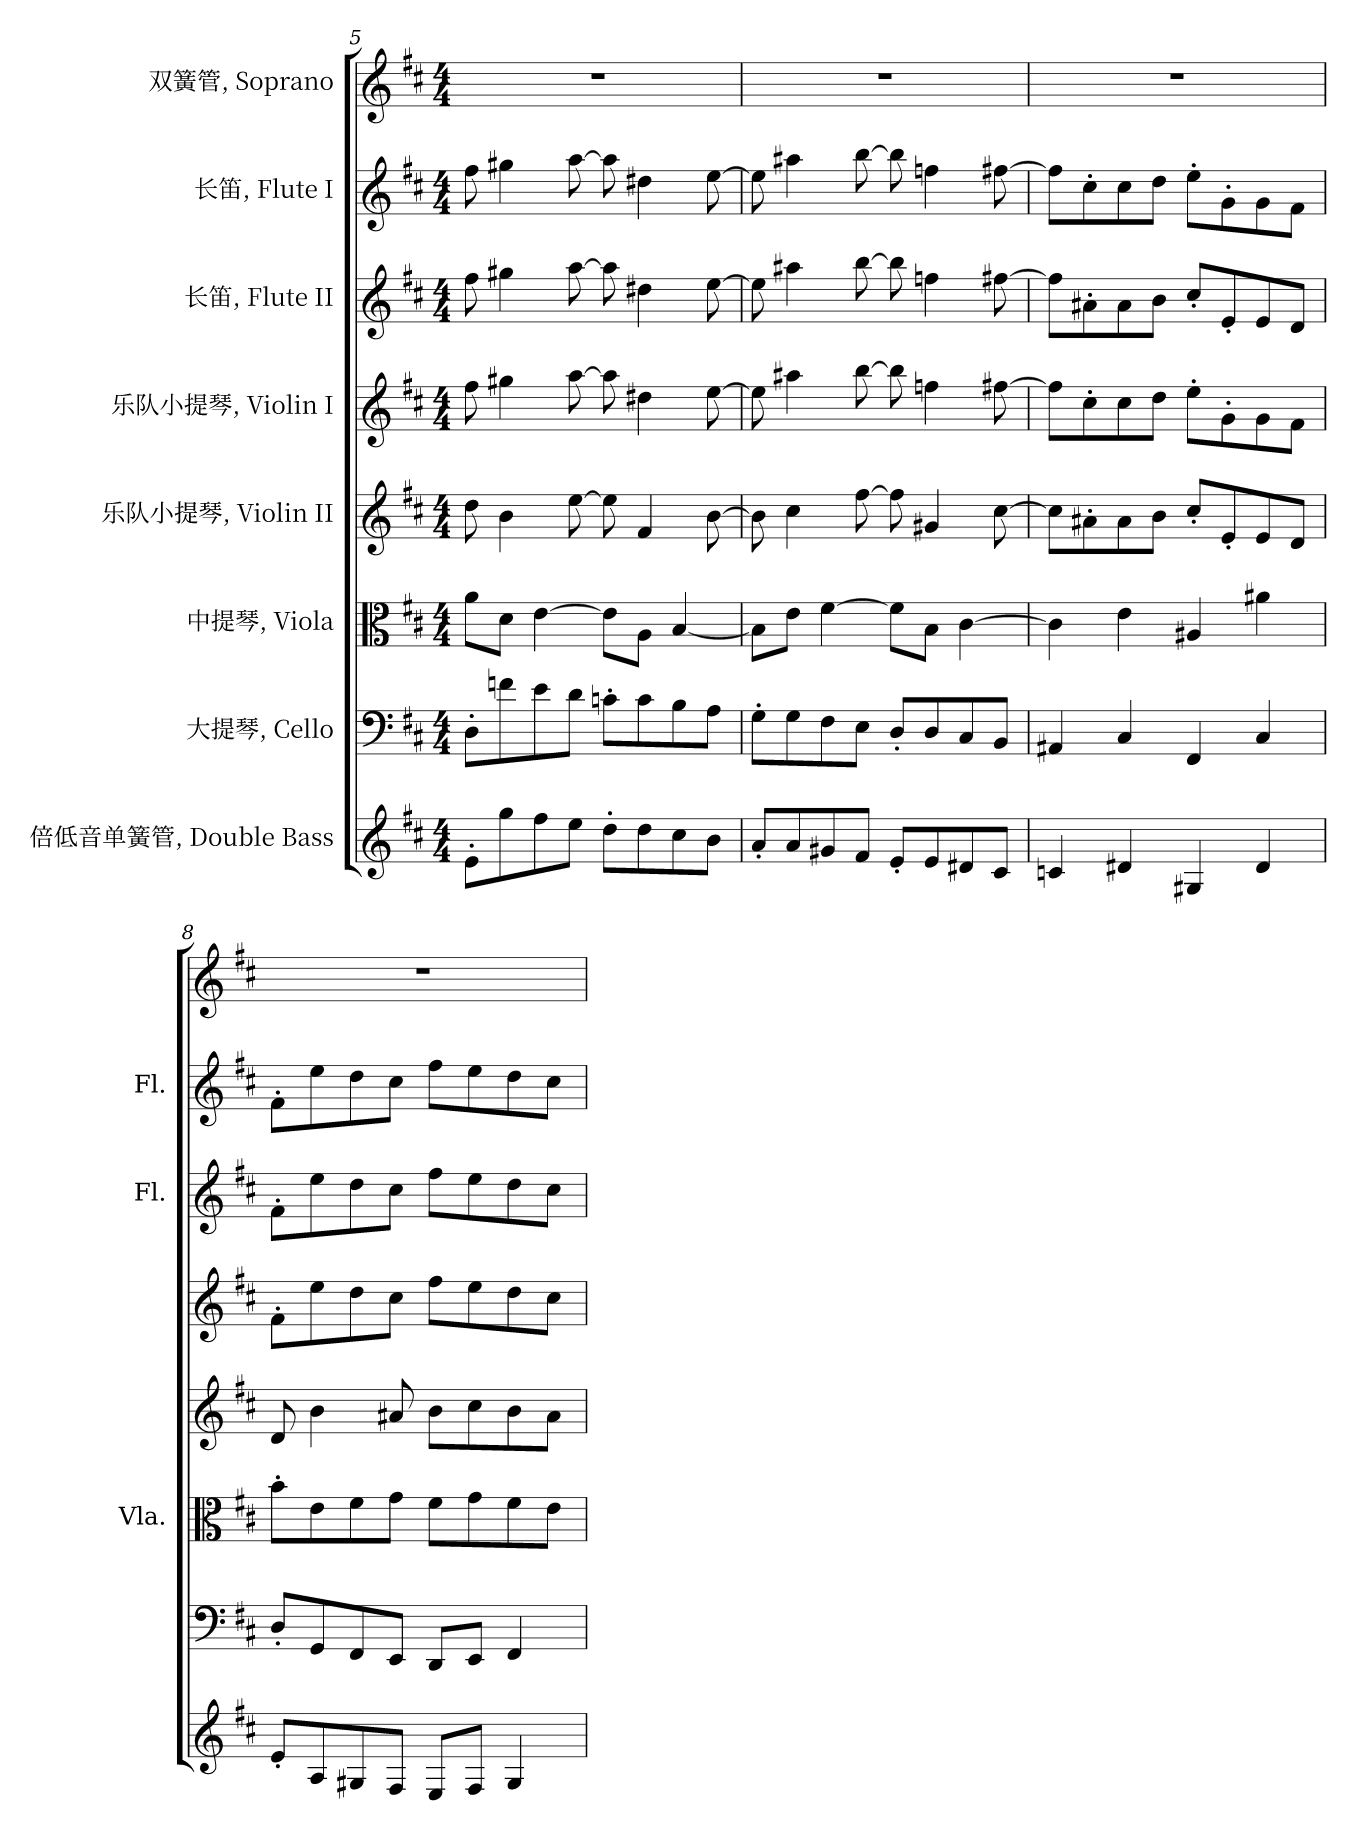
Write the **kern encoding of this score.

**kern	**kern	**kern	**kern	**kern	**kern	**kern	**kern
*part8	*part7	*part6	*part5	*part4	*part3	*part2	*part1
*staff8	*staff7	*staff6	*staff5	*staff4	*staff3	*staff2	*staff1
*I"倍低音单簧管, Double Bass	*I"大提琴, Cello	*I"中提琴, Viola	*I"乐队小提琴, Violin II	*I"乐队小提琴, Violin I	*I"长笛, Flute II	*I"长笛, Flute I	*I"双簧管, Soprano
*	*	*I'Vla.	*	*	*I'Fl.	*I'Fl.	*
*clefG2	*clefF4	*clefC3	*clefG2	*clefG2	*clefG2	*clefG2	*clefG2
*ITrd1c2	*	*	*	*	*	*	*
*k[]	*k[f#c#]	*k[f#c#]	*k[f#c#]	*k[f#c#]	*k[f#c#]	*k[f#c#]	*k[f#c#]
*M4/4	*M4/4	*M4/4	*M4/4	*M4/4	*M4/4	*M4/4	*M4/4
=5	=5	=5	=5	=5	=5	=5	=5
8d'\L	8D'\L	8a\L	8dd\	8ff#\	8ff#\	8ff#\	1r
8ff\	8fn\	8d\J	4b\	4gg#X\	4gg#X\	4gg#X\	.
8ee\	8e\	[4e\	.	.	.	.	.
8dd\J	8d\J	.	[8ee\	[8aa\	[8aa\	[8aa\	.
8cc'\L	8cn'\L	8e\L]	8ee\]	8aa\]	8aa\]	8aa\]	.
8cc\	8c\	8A\J	4f#/	4dd#X\	4dd#X\	4dd#X\	.
8b\	8B\	[4B/	.	.	.	.	.
8a\J	8A\J	.	[8b\	[8ee\	[8ee\	[8ee\	.
=6	=6	=6	=6	=6	=6	=6	=6
8g'/L	8G'\L	8B\L]	8b\]	8ee\]	8ee\]	8ee\]	1r
8g/	8G\	8e\J	4cc#\	4aa#X\	4aa#X\	4aa#X\	.
8f#X/	8F#\	[4f#\	.	.	.	.	.
8e/J	8E\J	.	[8ff#\	[8bb\	[8bb\	[8bb\	.
8d'/L	8D'/L	8f#\L]	8ff#\]	8bb\]	8bb\]	8bb\]	.
8d/	8D/	8B\J	4g#X/	4ffn\	4ffn\	4ffn\	.
8c#X/	8C#/	[4c#\	.	.	.	.	.
8B/J	8BB/J	.	[8cc#\	[8ff#X\	[8ff#X\	[8ff#X\	.
!!LO:PB:g=z
=7	=7	=7	=7	=7	=7	=7	=7
4B-X/	4AA#X/	4c#\]	8cc#\L]	8ff#\L]	8ff#\L]	8ff#\L]	1r
.	.	.	8a#X'\	8cc#'\	8a#X'\	8cc#'\	.
4c#X/	4C#/	4e\	8a#\	8cc#\	8a#\	8cc#\	.
.	.	.	8b\J	8dd\J	8b\J	8dd\J	.
4F#X/	4FF#/	4A#X/	8cc#'/L	8ee'\L	8cc#'/L	8ee'\L	.
.	.	.	8e'/	8g'\	8e'/	8g'\	.
4c#/	4C#/	4a#X\	8e/	8g\	8e/	8g\	.
.	.	.	8d/J	8f#\J	8d/J	8f#\J	.
=8	=8	=8	=8	=8	=8	=8	=8
8d'/L	8D'/L	8b'\L	8d/	8f#'\L	8f#'\L	8f#'\L	1r
8G/	8GG/	8e\	4b\	8ee\	8ee\	8ee\	.
8F#X/	8FF#/	8f#\	.	8dd\	8dd\	8dd\	.
8E/J	8EE/J	8g\J	8a#X/	8cc#\J	8cc#\J	8cc#\J	.
8D/L	8DD/L	8f#\L	8b\L	8ff#\L	8ff#\L	8ff#\L	.
8E/J	8EE/J	8g\	8cc#\	8ee\	8ee\	8ee\	.
4F#/	4FF#/	8f#\	8b\	8dd\	8dd\	8dd\	.
.	.	8e\J	8a#\J	8cc#\J	8cc#\J	8cc#\J	.
=	=	=	=	=	=	=	=
*-	*-	*-	*-	*-	*-	*-	*-
